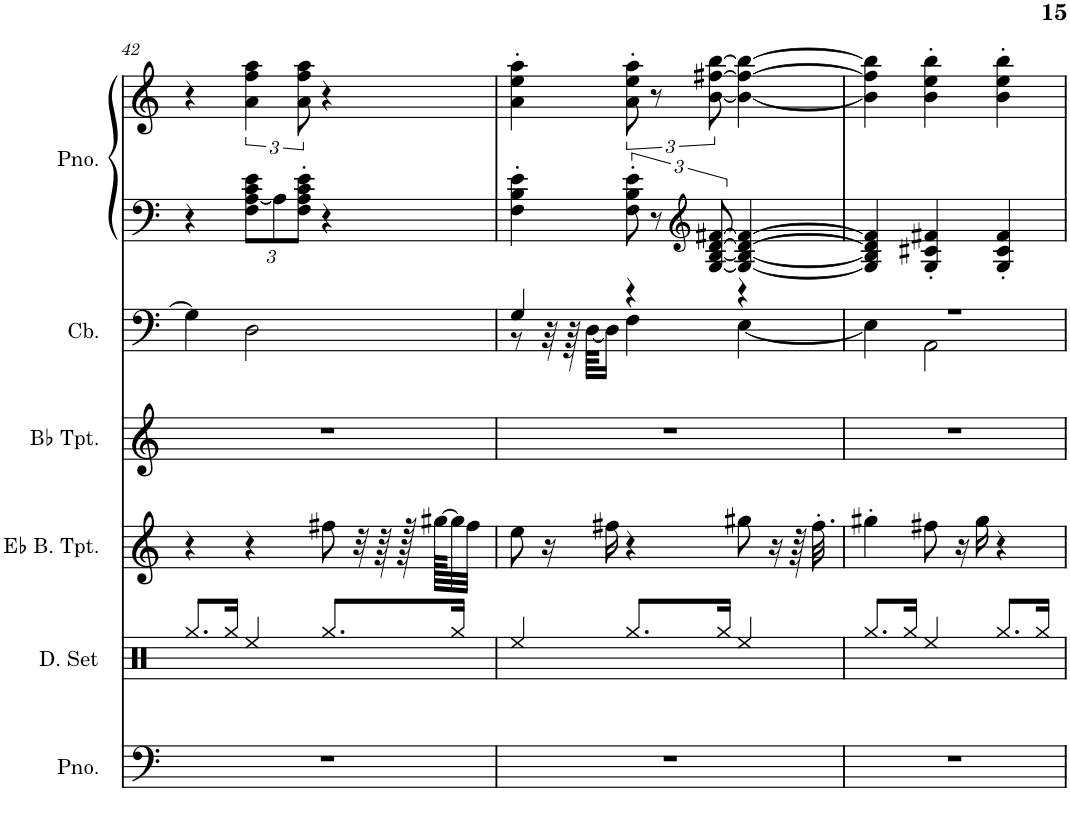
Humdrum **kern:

**kern	**kern	**kern	**kern	**kern	**kern	**kern
*part6	*part5	*part4	*part3	*part2	*part1	*part1
*staff7	*staff6	*staff5	*staff4	*staff3	*staff2	*staff1
*I"Piano	*I"Drumset	*I"Eb Bass Trumpet	*I"Bb Trumpet	*I"Contrabass	*I"Piano, Satin Doll	*
*I'Pno.	*I'D. Set	*I'Eb B. Tpt.	*I'Bb Tpt.	*I'Cb.	*I'Pno.	*
!!LO:PB:g=z
*clefF4	*clefX	*clefG2	*clefG2	*clefF4	*clefF4	*clefG2
*	*	*Trd5c9	*Trd1c2	*Trd7c12	*	*
*k[]	*k[]	*k[]	*k[]	*k[]	*k[]	*k[]
*M3/4	*M3/4	*M3/4	*M3/4	*M3/4	*M3/4	*M3/4
=42	=42	=42	=42	=42	=42	=42
2.r	8.Rgg/L	4r	2.r	4G\]	4r	4r
.	16Rgg/Jk	.	.	.	.	.
*	*	*	*	*	*Xbrackettup	*
.	4Ree/	4r	.	2D\	12F\ [12A\ 12c\ 12e\L	6a\ 6ff\ 6aa\
.	.	.	.	.	12A\]	.
.	.	.	.	.	12F\' 12A\' 12c\' 12e\'J	12a\ 12ff\ 12aa\
.	8.Rgg/L	8ff#X\	.	.	4r	4r
.	.	32r	.	.	.	.
.	.	64r	.	.	.	.
.	.	128r	.	.	.	.
.	.	[128gg#X\KKLLL	.	.	.	.
.	16Rgg/Jk	32gg#\]	.	.	.	.
.	.	32ff#\JJJ	.	.	.	.
=43	=43	=43	=43	=43	=43	=43
*	*	*	*	*^	*	*
2.r	4Ree/	8ee\	2.r	4G/	8r	4F\' 4B\' 4e\'	4a\' 4ee\' 4aa\'
.	.	16r	.	.	32r	.	.
.	.	.	.	.	64r	.	.
.	.	.	.	.	[64D\KKLL	.	.
.	.	16ff#X\	.	.	16D\JJ]	.	.
*	*	*	*	*	*	*brackettup	*
.	8.Rgg/L	4r	.	4r	4F\	12F\' 12B\' 12e\'	12a\' 12ee\' 12aa\'
.	.	.	.	.	.	12r	12r
*	*	*	*	*	*	*clefG2	*
.	.	.	.	.	.	[12G/ [12B/ [12d/ [12f#X/	[12b\ [12ff#X\ [12bb\
.	16Rgg/Jk	.	.	.	.	.	.
.	4Ree/	8gg#X\	.	4r	[4E\	4G/_ 4B/_ 4d/_ 4f#/_	4b\_ 4ff#\_ 4bb\_
.	.	16r	.	.	.	.	.
.	.	64r	.	.	.	.	.
.	.	32.ff#'\	.	.	.	.	.
=44	=44	=44	=44	=44	=44	=44	=44
2.r	8.Rgg/L	4gg#X'\	2.r	2.r	4E\]	4G/] 4B/] 4d/] 4f#/]	4b\] 4ff#\] 4bb\]
.	16Rgg/Jk	.	.	.	.	.	.
.	4Ree/	8ff#X\	.	.	2AA\	4G/' 4c#X/' 4f#X/'	4b\' 4ee\' 4bb\'
.	.	16r	.	.	.	.	.
.	.	16gg#\	.	.	.	.	.
.	8.Rgg/L	4r	.	.	.	4G/' 4c#/' 4f#/'	4b\' 4ee\' 4bb\'
.	16Rgg/Jk	.	.	.	.	.	.
*	*	*	*	*v	*v	*	*
=	=	=	=	=	=	=
*-	*-	*-	*-	*-	*-	*-
